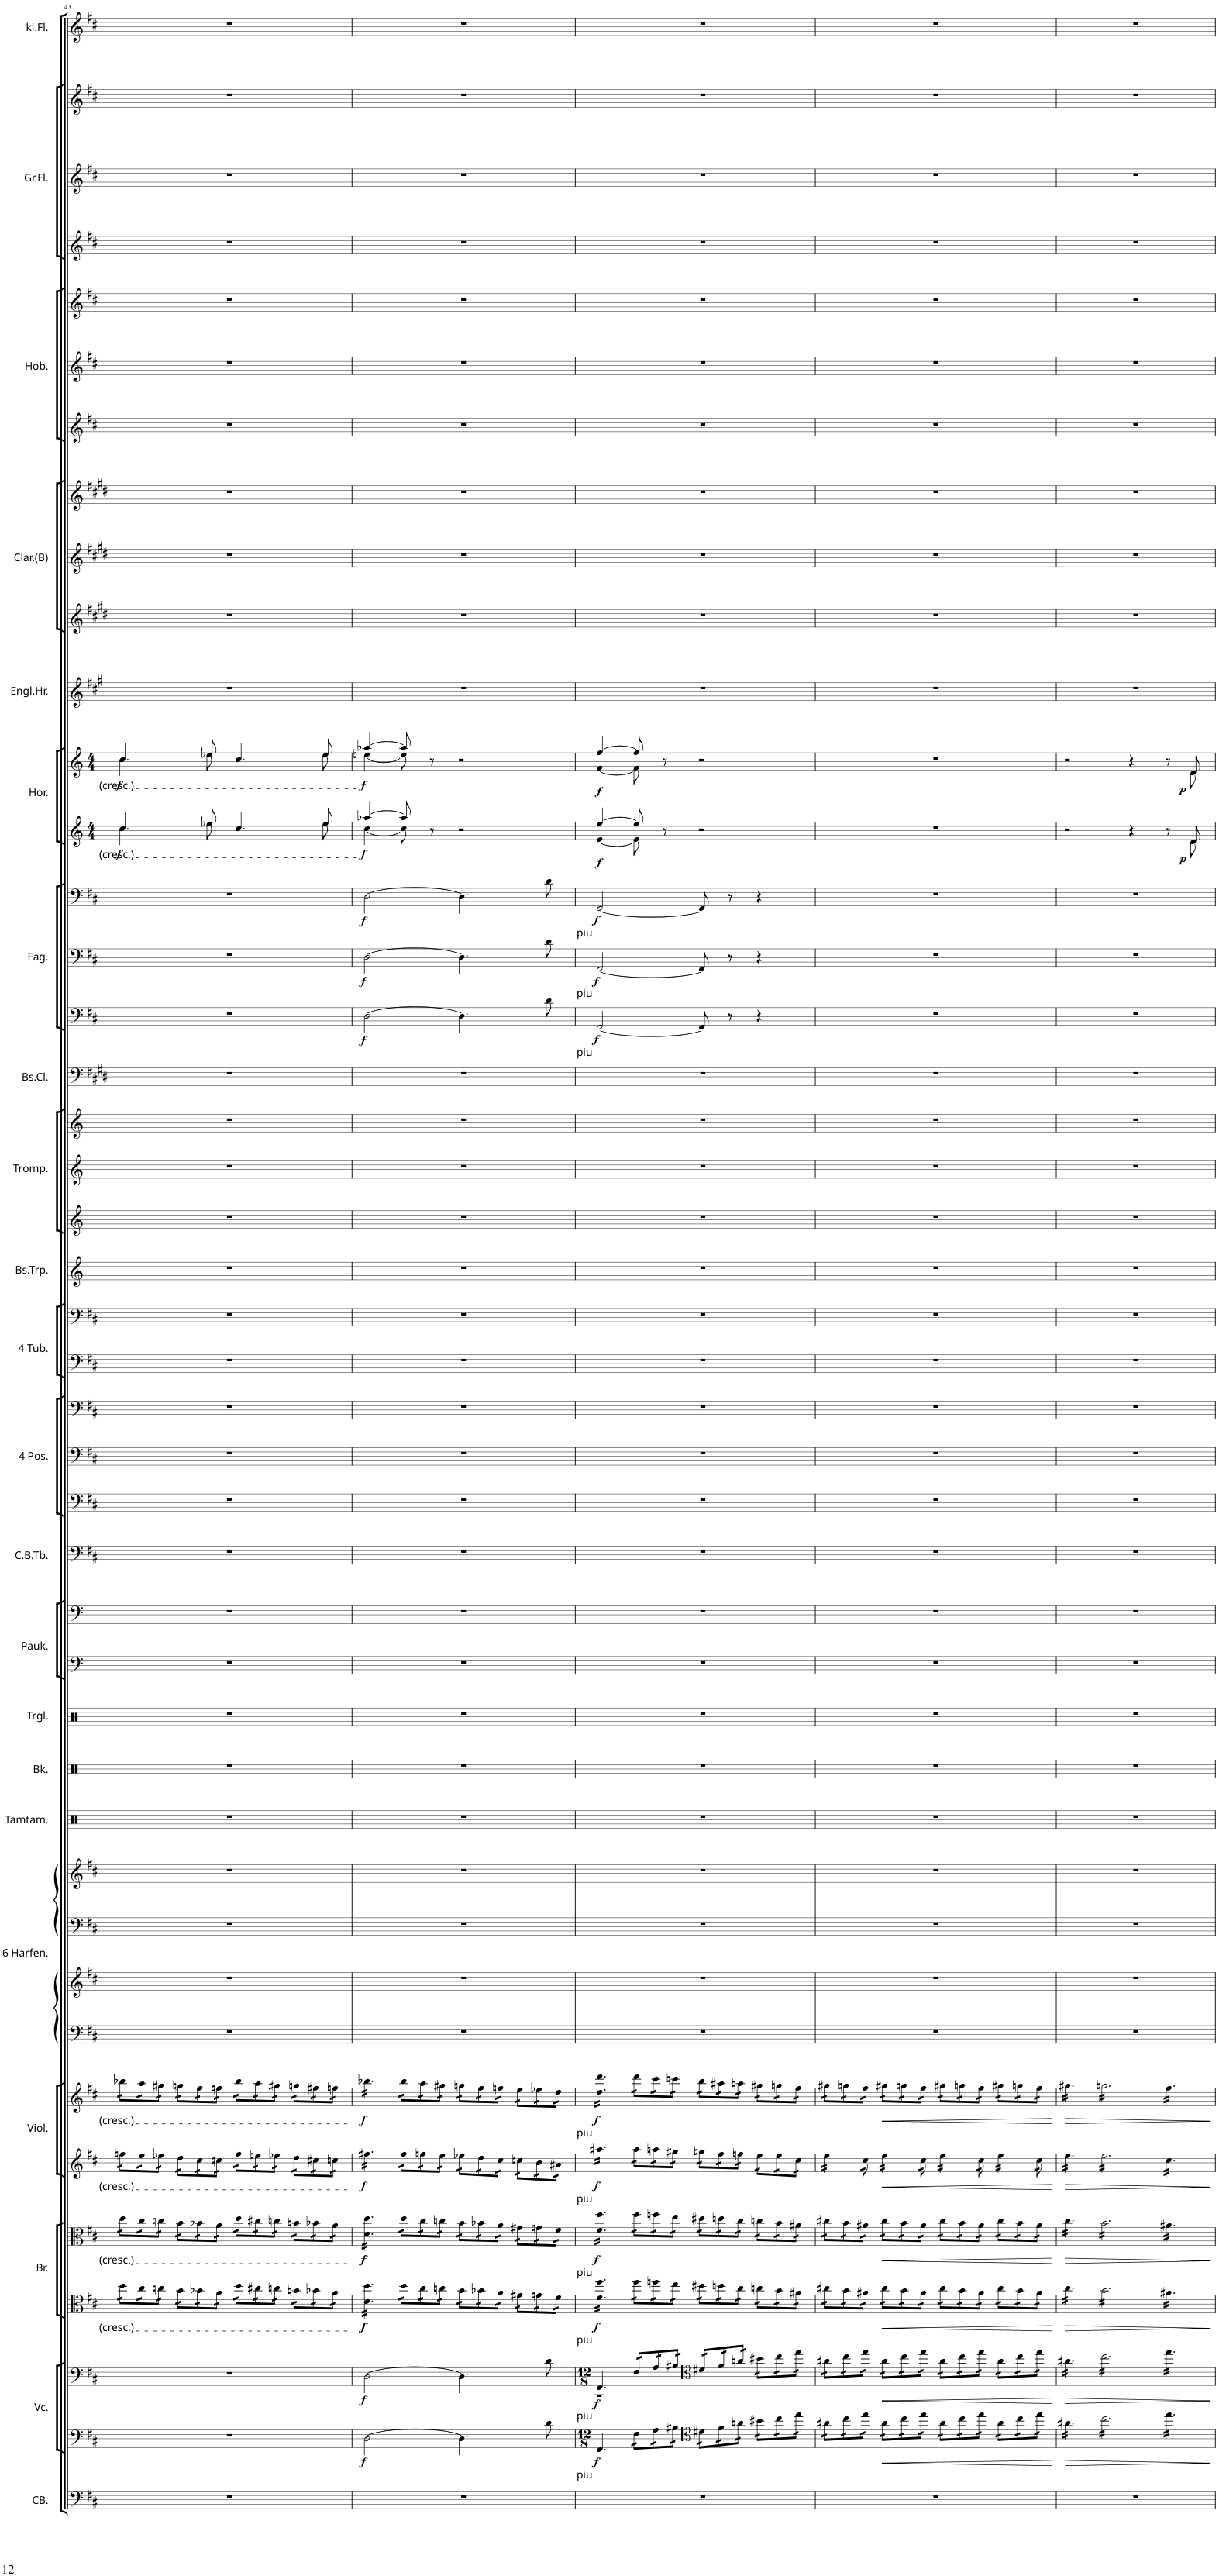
**kern	**kern	**dynam	**kern	**dynam	**kern	**dynam	**kern	**dynam	**kern	**dynam	**kern	**dynam	**kern	**kern	**kern	**kern	**kern	**kern	**kern	**kern	**kern	**kern	**kern	**kern	**kern	**kern	**kern	**kern	**kern	**kern	**kern	**kern	**kern	**dynam	**kern	**dynam	**kern	**dynam	**kern	**dynam	**kern	**dynam	**kern	**kern	**kern	**kern	**kern	**kern	**kern	**kern	**kern	**kern	**kern
*part41	*part40	*part40	*part39	*part39	*part38	*part38	*part37	*part37	*part36	*part36	*part35	*part35	*part34	*part34	*part33	*part33	*part32	*part31	*part30	*part29	*part28	*part27	*part26	*part25	*part24	*part23	*part22	*part21	*part20	*part19	*part18	*part17	*part16	*part16	*part15	*part15	*part14	*part14	*part13	*part13	*part12	*part12	*part11	*part10	*part9	*part8	*part7	*part6	*part5	*part4	*part3	*part2	*part1
*staff43	*staff42	*staff42	*staff41	*staff41	*staff40	*staff40	*staff39	*staff39	*staff38	*staff38	*staff37	*staff37	*staff36	*staff35	*staff34	*staff33	*staff32	*staff31	*staff30	*staff29	*staff28	*staff27	*staff26	*staff25	*staff24	*staff23	*staff22	*staff21	*staff20	*staff19	*staff18	*staff17	*staff16	*staff16	*staff15	*staff15	*staff14	*staff14	*staff13	*staff13	*staff12	*staff12	*staff11	*staff10	*staff9	*staff8	*staff7	*staff6	*staff5	*staff4	*staff3	*staff2	*staff1
*I"Contrabasse.	*I"Violoncellos	*	*I"Violoncelle.	*	*I"Violas	*	*I"Bratschen.	*	*I"Violins	*	*I"Violinen.	*	*I"Harp	*	*I"6 Harfen.	*	*I"Tamtam.	*I"Becken.	*I"Triangel.	*I"Timpani	*I"Pauken.	*I"Contrabass Tuben.	*I"Trombone	*I"4 Posaunen.	*I"Tenor Trombone	*I"Tuba	*I"4 Tuben.	*I"Bass Trompetten.	*I"C Trumpet	*I"Trompetten.	*I"C Trumpet	*I"Bass Clarinetten.	*I"Bassoon	*	*I"Fagotte.	*	*I"Bassoon	*	*I"Horn in F	*	*I"Horner.	*	*I"Englishes Horn.	*I"Bb Clarinet	*I"Clarinetten. (B)	*I"Bb Clarinet	*I"Oboe	*I"Hoboen.	*I"Oboe	*I"Flute	*I"Floten.	*I"Flute	*I"Kleinen Floten.
*I'CB.	*	*	*I'Vc.	*	*	*	*I'Br.	*	*	*	*I'Viol.	*	*I'Hp	*	*I'6 Harfen.	*	*I'Tamtam.	*I'Bk.	*I'Trgl.	*I'Timp	*I'Pauk.	*I'C.B.Tb.	*I'Trb	*I'4 Pos.	*I'Trb	*I'Tba	*I'4 Tub.	*I'Bs.Trp.	*I'Tpt	*I'Tromp.	*I'Tpt	*I'Bs.Cl.	*I'Bsn	*	*I'Fag.	*	*I'Bsn	*	*I'Hn	*	*I'Hor.	*	*I'Engl.Hr.	*I'Cl	*I'Clar.(B)	*I'Cl	*I'Ob	*I'Hob.	*I'Ob	*I'Fl	*	*I'Fl	*I'kl.Fl.
!!LO:PB:g=z
*clefF4	*clefF4	*	*clefF4	*	*clefC3	*	*clefC3	*	*clefG2	*	*clefG2	*	*clefF4	*clefG2	*clefF4	*clefG2	*clefX	*clefX	*clefX	*clefF4	*clefF4	*clefF4	*clefF4	*clefF4	*clefF4	*clefF4	*clefF4	*clefG2	*clefG2	*clefG2	*clefG2	*clefF4	*clefF4	*	*clefF4	*	*clefF4	*	*clefG2	*	*clefG2	*	*clefG2	*clefG2	*clefG2	*clefG2	*clefG2	*clefG2	*clefG2	*clefG2	*clefG2	*clefG2	*clefG2
*Trd7c12	*	*	*	*	*	*	*	*	*	*	*	*	*	*	*	*	*	*	*	*	*	*	*	*	*	*	*	*Trd8c14	*	*	*	*Trd8c14	*	*	*	*	*	*	*Trd4c7	*	*Trd4c7	*	*Trd4c7	*Trd1c2	*Trd1c2	*Trd1c2	*	*	*	*	*	*	*Trd-7c-12
*k[f#c#]	*k[f#c#]	*	*k[f#c#]	*	*k[f#c#]	*	*k[f#c#]	*	*k[f#c#]	*	*k[f#c#]	*	*k[f#c#]	*k[f#c#]	*k[f#c#]	*k[f#c#]	*k[]	*k[]	*k[]	*k[]	*k[]	*k[f#c#]	*k[f#c#]	*k[f#c#]	*k[f#c#]	*k[f#c#]	*k[f#c#]	*k[]	*k[]	*k[]	*k[]	*k[f#c#g#d#]	*k[f#c#]	*	*k[f#c#]	*	*k[f#c#]	*	*k[]	*	*k[]	*	*k[f#c#g#]	*k[f#c#g#d#]	*k[f#c#g#d#]	*k[f#c#g#d#]	*k[f#c#]	*k[f#c#]	*k[f#c#]	*k[f#c#]	*k[f#c#]	*k[f#c#]	*k[f#c#]
*M4/4	*M12/8	*	*M12/8	*	*M12/8	*	*M12/8	*	*M12/8	*	*M12/8	*	*M4/4	*M4/4	*M4/4	*M4/4	*M4/4	*M4/4	*M4/4	*M4/4	*M4/4	*M4/4	*M4/4	*M4/4	*M4/4	*M4/4	*M4/4	*M4/4	*M4/4	*M4/4	*M4/4	*M4/4	*M4/4	*	*M4/4	*	*M4/4	*	*M4/4	*	*M4/4	*	*M4/4	*M4/4	*M4/4	*M4/4	*M4/4	*M4/4	*M4/4	*M4/4	*M4/4	*M4/4	*M4/4
=43	=43	=43	=43	=43	=43	=43	=43	=43	=43	=43	=43	=43	=43	=43	=43	=43	=43	=43	=43	=43	=43	=43	=43	=43	=43	=43	=43	=43	=43	=43	=43	=43	=43	=43	=43	=43	=43	=43	=43	=43	=43	=43	=43	=43	=43	=43	=43	=43	=43	=43	=43	=43	=43
*	*	*	*	*	*	*	*	*	*	*	*	*	*	*	*	*	*	*	*	*	*	*	*	*	*	*	*	*	*	*	*	*	*	*	*	*	*	*	*^	*	*^	*	*	*	*	*	*	*	*	*	*	*	*
!	!	!	!	!	!	!	!	!	!	!	!	!	!	!	!	!	!	!	!	!	!	!	!	!	!	!	!	!	!	!	!	!	!	!	!	!	!	!	!	!	!LO:DY:b	!	!	!LO:DY:b	!	!	!	!	!	!	!	!	!	!	!
*	*	*	*	*	*tremolo	*	*	*	*	*	*	*	*	*	*	*	*	*	*	*	*	*	*	*	*	*	*	*	*	*	*	*	*	*	*	*	*	*	*	*	*	*	*	*	*	*	*	*	*	*	*	*	*	*	*
*	*	*	*	*	*	*	*tremolo	*	*	*	*	*	*	*	*	*	*	*	*	*	*	*	*	*	*	*	*	*	*	*	*	*	*	*	*	*	*	*	*	*	*	*	*	*	*	*	*	*	*	*	*	*	*	*	*
*	*	*	*	*	*	*	*	*	*tremolo	*	*	*	*	*	*	*	*	*	*	*	*	*	*	*	*	*	*	*	*	*	*	*	*	*	*	*	*	*	*	*	*	*	*	*	*	*	*	*	*	*	*	*	*	*	*
*	*	*	*	*	*	*	*	*	*	*	*tremolo	*	*	*	*	*	*	*	*	*	*	*	*	*	*	*	*	*	*	*	*	*	*	*	*	*	*	*	*	*	*	*	*	*	*	*	*	*	*	*	*	*	*	*	*
1r	1.r	.	1.r	.	16dd\LL	.	16dd\LL	.	16ffn\LL	.	16bb-X\LL	.	1r	1r	1r	1r	1r	1r	1r	1r	1r	1r	1r	1r	1r	1r	1r	1r	1r	1r	1r	1r	1r	.	1r	.	1r	.	4.cc/	4.cc\	f	4.cc/	4.cc\	f	1r	1r	1r	1r	1r	1r	1r	1r	1r	1r	1r
.	.	.	.	.	16dd\	.	16dd\	.	16ffn\	.	16bb-X\	.	.	.	.	.	.	.	.	.	.	.	.	.	.	.	.	.	.	.	.	.	.	.	.	.	.	.	.	.	.	.	.	.	.	.	.	.	.	.	.	.	.	.	.
.	.	.	.	.	16cc#\	.	16cc#\	.	16ee\	.	16aa\	.	.	.	.	.	.	.	.	.	.	.	.	.	.	.	.	.	.	.	.	.	.	.	.	.	.	.	.	.	.	.	.	.	.	.	.	.	.	.	.	.	.	.	.
.	.	.	.	.	16cc#\	.	16cc#\	.	16ee\	.	16aa\	.	.	.	.	.	.	.	.	.	.	.	.	.	.	.	.	.	.	.	.	.	.	.	.	.	.	.	.	.	.	.	.	.	.	.	.	.	.	.	.	.	.	.	.
.	.	.	.	.	16ccn\	.	16ccn\	.	16ee-X\	.	16gg#X\	.	.	.	.	.	.	.	.	.	.	.	.	.	.	.	.	.	.	.	.	.	.	.	.	.	.	.	.	.	.	.	.	.	.	.	.	.	.	.	.	.	.	.	.
.	.	.	.	.	16ccn\JJ	.	16ccn\JJ	.	16ee-X\JJ	.	16gg#X\JJ	.	.	.	.	.	.	.	.	.	.	.	.	.	.	.	.	.	.	.	.	.	.	.	.	.	.	.	.	.	.	.	.	.	.	.	.	.	.	.	.	.	.	.	.
.	.	.	.	.	16b\LL	.	16b\LL	.	16dd\LL	.	16ggn\LL	.	.	.	.	.	.	.	.	.	.	.	.	.	.	.	.	.	.	.	.	.	.	.	.	.	.	.	8ee-X/	8ee-\	.	8ee-X/	8ee-\	.	.	.	.	.	.	.	.	.	.	.	.
.	.	.	.	.	16b\	.	16b\	.	16dd\	.	16ggn\	.	.	.	.	.	.	.	.	.	.	.	.	.	.	.	.	.	.	.	.	.	.	.	.	.	.	.	.	.	.	.	.	.	.	.	.	.	.	.	.	.	.	.	.
.	.	.	.	.	16b-X\	.	16b-X\	.	16cc#\	.	16ff#\	.	.	.	.	.	.	.	.	.	.	.	.	.	.	.	.	.	.	.	.	.	.	.	.	.	.	.	4.cc/	4.cc\	.	4.cc/	4.cc\	.	.	.	.	.	.	.	.	.	.	.	.
.	.	.	.	.	16b-X\	.	16b-X\	.	16cc#\	.	16ff#\	.	.	.	.	.	.	.	.	.	.	.	.	.	.	.	.	.	.	.	.	.	.	.	.	.	.	.	.	.	.	.	.	.	.	.	.	.	.	.	.	.	.	.	.
.	.	.	.	.	16a\	.	16a\	.	16ccn\	.	16ffn\	.	.	.	.	.	.	.	.	.	.	.	.	.	.	.	.	.	.	.	.	.	.	.	.	.	.	.	.	.	.	.	.	.	.	.	.	.	.	.	.	.	.	.	.
.	.	.	.	.	16a\JJ	.	16a\JJ	.	16ccn\JJ	.	16ffn\JJ	.	.	.	.	.	.	.	.	.	.	.	.	.	.	.	.	.	.	.	.	.	.	.	.	.	.	.	.	.	.	.	.	.	.	.	.	.	.	.	.	.	.	.	.
.	.	.	.	.	16dd\LL	.	16dd\LL	.	16ff\LL	.	16bb-\LL	.	.	.	.	.	.	.	.	.	.	.	.	.	.	.	.	.	.	.	.	.	.	.	.	.	.	.	.	.	.	.	.	.	.	.	.	.	.	.	.	.	.	.	.
.	.	.	.	.	16dd\	.	16dd\	.	16ff\	.	16bb-\	.	.	.	.	.	.	.	.	.	.	.	.	.	.	.	.	.	.	.	.	.	.	.	.	.	.	.	.	.	.	.	.	.	.	.	.	.	.	.	.	.	.	.	.
.	.	.	.	.	16cc#X\	.	16cc#X\	.	16een\	.	16aa\	.	.	.	.	.	.	.	.	.	.	.	.	.	.	.	.	.	.	.	.	.	.	.	.	.	.	.	8ee-/	8ee-\	.	8ee-/	8ee-\	.	.	.	.	.	.	.	.	.	.	.	.
.	.	.	.	.	16cc#X\	.	16cc#X\	.	16een\	.	16aa\	.	.	.	.	.	.	.	.	.	.	.	.	.	.	.	.	.	.	.	.	.	.	.	.	.	.	.	.	.	.	.	.	.	.	.	.	.	.	.	.	.	.	.	.
2ryy	.	.	.	.	16ccn\	.	16ccn\	.	16ee-X\	.	16gg#X\	.	2ryy	2ryy	2ryy	2ryy	2ryy	2ryy	2ryy	2ryy	2ryy	2ryy	2ryy	2ryy	2ryy	2ryy	2ryy	2ryy	2ryy	2ryy	2ryy	2ryy	2ryy	.	2ryy	.	2ryy	.	2ryy	2ryy	.	2ryy	2ryy	.	2ryy	2ryy	2ryy	2ryy	2ryy	2ryy	2ryy	2ryy	2ryy	2ryy	2ryy
.	.	.	.	.	16ccn\JJ	.	16ccn\JJ	.	16ee-X\JJ	.	16gg#X\JJ	.	.	.	.	.	.	.	.	.	.	.	.	.	.	.	.	.	.	.	.	.	.	.	.	.	.	.	.	.	.	.	.	.	.	.	.	.	.	.	.	.	.	.	.
.	.	.	.	.	16bn\LL	.	16bn\LL	.	16dd\LL	.	16ggn\LL	.	.	.	.	.	.	.	.	.	.	.	.	.	.	.	.	.	.	.	.	.	.	.	.	.	.	.	.	.	.	.	.	.	.	.	.	.	.	.	.	.	.	.	.
.	.	.	.	.	16bn\	.	16bn\	.	16dd\	.	16ggn\	.	.	.	.	.	.	.	.	.	.	.	.	.	.	.	.	.	.	.	.	.	.	.	.	.	.	.	.	.	.	.	.	.	.	.	.	.	.	.	.	.	.	.	.
.	.	.	.	.	16b-X\	.	16b-X\	.	16cc#X\	.	16ff#X\	.	.	.	.	.	.	.	.	.	.	.	.	.	.	.	.	.	.	.	.	.	.	.	.	.	.	.	.	.	.	.	.	.	.	.	.	.	.	.	.	.	.	.	.
.	.	.	.	.	16b-X\	.	16b-X\	.	16cc#X\	.	16ff#X\	.	.	.	.	.	.	.	.	.	.	.	.	.	.	.	.	.	.	.	.	.	.	.	.	.	.	.	.	.	.	.	.	.	.	.	.	.	.	.	.	.	.	.	.
.	.	.	.	.	16a\	.	16a\	.	16ccn\	.	16ffn\	.	.	.	.	.	.	.	.	.	.	.	.	.	.	.	.	.	.	.	.	.	.	.	.	.	.	.	.	.	.	.	.	.	.	.	.	.	.	.	.	.	.	.	.
.	.	.	.	.	16a\JJ	.	16a\JJ	.	16ccn\JJ	.	16ffn\JJ	.	.	.	.	.	.	.	.	.	.	.	.	.	.	.	.	.	.	.	.	.	.	.	.	.	.	.	.	.	.	.	.	.	.	.	.	.	.	.	.	.	.	.	.
=44	=44	=44	=44	=44	=44	=44	=44	=44	=44	=44	=44	=44	=44	=44	=44	=44	=44	=44	=44	=44	=44	=44	=44	=44	=44	=44	=44	=44	=44	=44	=44	=44	=44	=44	=44	=44	=44	=44	=44	=44	=44	=44	=44	=44	=44	=44	=44	=44	=44	=44	=44	=44	=44	=44	=44
*	*M4/4	*	*M4/4	*	*	*	*	*	*	*	*	*	*	*	*	*	*	*	*	*	*	*	*	*	*	*	*	*	*	*	*	*	*	*	*	*	*	*	*	*	*	*	*	*	*	*	*	*	*	*	*	*	*	*	*
!	!	!LO:DY:b	!	!LO:DY:b	!	!LO:DY:b	!	!	!	!	!	!	!	!	!	!	!	!	!	!	!	!	!	!	!	!	!	!	!	!	!	!	!	!	!	!	!	!	!	!	!	!	!	!	!	!	!	!	!	!	!	!	!	!	!
!	!	!	!	!	!	!LO:DY:n=1:b	!	!LO:DY:b	!	!	!	!	!	!	!	!	!	!	!	!	!	!	!	!	!	!	!	!	!	!	!	!	!	!	!	!	!	!	!	!	!	!	!	!	!	!	!	!	!	!	!	!	!	!	!
!	!	!	!	!	!	!	!	!LO:DY:n=1:b	!	!LO:DY:b	!	!LO:DY:b	!	!	!	!	!	!	!	!	!	!	!	!	!	!	!	!	!	!	!	!	!	!LO:DY:b	!	!LO:DY:b	!	!LO:DY:b	!	!	!LO:DY:b	!	!	!LO:DY:b	!	!	!	!	!	!	!	!	!	!	!
1r	[2D\	f	[2D\	f	16d\ 16dd\LL	f f	16d\ 16dd\LL	f f	16ff#X\LL	f	16bb-X\LL	f	1r	1r	1r	1r	1r	1r	1r	1r	1r	1r	1r	1r	1r	1r	1r	1r	1r	1r	1r	1r	[2D\	f	[2D\	f	[2D\	f	[4aa-X/	[4cc\	f	[4aa-X/	[4een\	f	1r	1r	1r	1r	1r	1r	1r	1r	1r	1r	1r
.	.	.	.	.	16d\ 16dd\	.	16d\ 16dd\	.	16ff#X\	.	16bb-X\	.	.	.	.	.	.	.	.	.	.	.	.	.	.	.	.	.	.	.	.	.	.	.	.	.	.	.	.	.	.	.	.	.	.	.	.	.	.	.	.	.	.	.	.
.	.	.	.	.	16d\ 16dd\	.	16d\ 16dd\	.	16ff#X\	.	16bb-X\	.	.	.	.	.	.	.	.	.	.	.	.	.	.	.	.	.	.	.	.	.	.	.	.	.	.	.	.	.	.	.	.	.	.	.	.	.	.	.	.	.	.	.	.
.	.	.	.	.	16d\ 16dd\	.	16d\ 16dd\	.	16ff#X\	.	16bb-X\	.	.	.	.	.	.	.	.	.	.	.	.	.	.	.	.	.	.	.	.	.	.	.	.	.	.	.	.	.	.	.	.	.	.	.	.	.	.	.	.	.	.	.	.
.	.	.	.	.	16d\ 16dd\	.	16d\ 16dd\	.	16ff#X\	.	16bb-X\	.	.	.	.	.	.	.	.	.	.	.	.	.	.	.	.	.	.	.	.	.	.	.	.	.	.	.	8aa-/]	8cc\]	.	8aa-/]	8ee\]	.	.	.	.	.	.	.	.	.	.	.	.
.	.	.	.	.	16d\ 16dd\JJ	.	16d\ 16dd\JJ	.	16ff#X\JJ	.	16bb-X\JJ	.	.	.	.	.	.	.	.	.	.	.	.	.	.	.	.	.	.	.	.	.	.	.	.	.	.	.	.	.	.	.	.	.	.	.	.	.	.	.	.	.	.	.	.
.	.	.	.	.	16dd\LL	.	16dd\LL	.	16ff#\LL	.	16bb-\LL	.	.	.	.	.	.	.	.	.	.	.	.	.	.	.	.	.	.	.	.	.	.	.	.	.	.	.	8r	2ryy	.	8r	2ryy	.	.	.	.	.	.	.	.	.	.	.	.
.	.	.	.	.	16dd\	.	16dd\	.	16ff#\	.	16bb-\	.	.	.	.	.	.	.	.	.	.	.	.	.	.	.	.	.	.	.	.	.	.	.	.	.	.	.	.	.	.	.	.	.	.	.	.	.	.	.	.	.	.	.	.
.	4.D\]	.	4.D\]	.	16cc#\	.	16cc#\	.	16ffn\	.	16aa\	.	.	.	.	.	.	.	.	.	.	.	.	.	.	.	.	.	.	.	.	.	4.D\]	.	4.D\]	.	4.D\]	.	2r	.	.	2r	.	.	.	.	.	.	.	.	.	.	.	.	.
.	.	.	.	.	16cc#\	.	16cc#\	.	16ffn\	.	16aa\	.	.	.	.	.	.	.	.	.	.	.	.	.	.	.	.	.	.	.	.	.	.	.	.	.	.	.	.	.	.	.	.	.	.	.	.	.	.	.	.	.	.	.	.
.	.	.	.	.	16ccn\	.	16ccn\	.	16ee\	.	16gg#X\	.	.	.	.	.	.	.	.	.	.	.	.	.	.	.	.	.	.	.	.	.	.	.	.	.	.	.	.	.	.	.	.	.	.	.	.	.	.	.	.	.	.	.	.
.	.	.	.	.	16ccn\JJ	.	16ccn\JJ	.	16ee\JJ	.	16gg#X\JJ	.	.	.	.	.	.	.	.	.	.	.	.	.	.	.	.	.	.	.	.	.	.	.	.	.	.	.	.	.	.	.	.	.	.	.	.	.	.	.	.	.	.	.	.
.	.	.	.	.	16b\LL	.	16b\LL	.	16ee-X\LL	.	16ggn\LL	.	.	.	.	.	.	.	.	.	.	.	.	.	.	.	.	.	.	.	.	.	.	.	.	.	.	.	.	.	.	.	.	.	.	.	.	.	.	.	.	.	.	.	.
.	.	.	.	.	16b\	.	16b\	.	16ee-X\	.	16ggn\	.	.	.	.	.	.	.	.	.	.	.	.	.	.	.	.	.	.	.	.	.	.	.	.	.	.	.	.	.	.	.	.	.	.	.	.	.	.	.	.	.	.	.	.
.	8d\	.	8d\	.	16b-X\	.	16b-X\	.	16dd\	.	16ff#\	.	.	.	.	.	.	.	.	.	.	.	.	.	.	.	.	.	.	.	.	.	8d\	.	8d\	.	8d\	.	.	2ryy	.	.	2ryy	.	.	.	.	.	.	.	.	.	.	.	.
.	.	.	.	.	16b-X\	.	16b-X\	.	16dd\	.	16ff#\	.	.	.	.	.	.	.	.	.	.	.	.	.	.	.	.	.	.	.	.	.	.	.	.	.	.	.	.	.	.	.	.	.	.	.	.	.	.	.	.	.	.	.	.
2ryy	2ryy	.	2ryy	.	16a\	.	16a\	.	16cc#\	.	16ffn\	.	2ryy	2ryy	2ryy	2ryy	2ryy	2ryy	2ryy	2ryy	2ryy	2ryy	2ryy	2ryy	2ryy	2ryy	2ryy	2ryy	2ryy	2ryy	2ryy	2ryy	2ryy	.	2ryy	.	2ryy	.	2ryy	.	.	2ryy	.	.	2ryy	2ryy	2ryy	2ryy	2ryy	2ryy	2ryy	2ryy	2ryy	2ryy	2ryy
.	.	.	.	.	16a\JJ	.	16a\JJ	.	16cc#\JJ	.	16ffn\JJ	.	.	.	.	.	.	.	.	.	.	.	.	.	.	.	.	.	.	.	.	.	.	.	.	.	.	.	.	.	.	.	.	.	.	.	.	.	.	.	.	.	.	.	.
.	.	.	.	.	16g#X\LL	.	16g#X\LL	.	16ccn\LL	.	16ee\LL	.	.	.	.	.	.	.	.	.	.	.	.	.	.	.	.	.	.	.	.	.	.	.	.	.	.	.	.	.	.	.	.	.	.	.	.	.	.	.	.	.	.	.	.
.	.	.	.	.	16g#X\	.	16g#X\	.	16ccn\	.	16ee\	.	.	.	.	.	.	.	.	.	.	.	.	.	.	.	.	.	.	.	.	.	.	.	.	.	.	.	.	.	.	.	.	.	.	.	.	.	.	.	.	.	.	.	.
.	.	.	.	.	16gn\	.	16gn\	.	16b\	.	16ee-X\	.	.	.	.	.	.	.	.	.	.	.	.	.	.	.	.	.	.	.	.	.	.	.	.	.	.	.	.	.	.	.	.	.	.	.	.	.	.	.	.	.	.	.	.
.	.	.	.	.	16gn\	.	16gn\	.	16b\	.	16ee-X\	.	.	.	.	.	.	.	.	.	.	.	.	.	.	.	.	.	.	.	.	.	.	.	.	.	.	.	.	.	.	.	.	.	.	.	.	.	.	.	.	.	.	.	.
.	.	.	.	.	16f#\	.	16f#\	.	16a#X\	.	16dd\	.	.	.	.	.	.	.	.	.	.	.	.	.	.	.	.	.	.	.	.	.	.	.	.	.	.	.	.	8ryy	.	.	8ryy	.	.	.	.	.	.	.	.	.	.	.	.
.	.	.	.	.	16f#\JJ	.	16f#\JJ	.	16a#X\JJ	.	16dd\JJ	.	.	.	.	.	.	.	.	.	.	.	.	.	.	.	.	.	.	.	.	.	.	.	.	.	.	.	.	.	.	.	.	.	.	.	.	.	.	.	.	.	.	.	.
=45	=45	=45	=45	=45	=45	=45	=45	=45	=45	=45	=45	=45	=45	=45	=45	=45	=45	=45	=45	=45	=45	=45	=45	=45	=45	=45	=45	=45	=45	=45	=45	=45	=45	=45	=45	=45	=45	=45	=45	=45	=45	=45	=45	=45	=45	=45	=45	=45	=45	=45	=45	=45	=45	=45	=45
*	*M12/8	*	*M12/8	*	*	*	*	*	*	*	*	*	*	*	*	*	*	*	*	*	*	*	*	*	*	*	*	*	*	*	*	*	*	*	*	*	*	*	*	*	*	*	*	*	*	*	*	*	*	*	*	*	*	*	*
*	*	*	*^	*	*	*	*	*	*	*	*	*	*	*	*	*	*	*	*	*	*	*	*	*	*	*	*	*	*	*	*	*	*	*	*	*	*	*	*	*	*	*	*	*	*	*	*	*	*	*	*	*	*	*	*
!	!	!	!	!	!	!	!	!	!	!	!	!	!	!	!	!	!	!	!	!	!	!	!	!	!	!	!	!	!	!	!	!	!	!	!	!	!	!LO:TX:b:t=piu	!	!	!	!	!	!	!	!	!	!	!	!	!	!	!	!	!	!
!	!	!	!	!	!	!	!	!	!	!	!	!	!	!	!	!	!	!	!	!	!	!	!	!	!	!	!	!	!	!	!	!	!	!	!	!LO:TX:b:t=piu	!	!	!	!	!	!	!	!	!	!	!	!	!	!	!	!	!	!	!	!
!	!	!	!	!	!	!	!	!	!	!	!	!	!	!	!	!	!	!	!	!	!	!	!	!	!	!	!	!	!	!	!	!	!	!LO:TX:b:t=piu	!	!	!	!	!	!	!	!	!	!	!	!	!	!	!	!	!	!	!	!	!	!
!	!	!	!	!	!	!	!	!	!	!	!	!LO:TX:b:t=piu	!	!	!	!	!	!	!	!	!	!	!	!	!	!	!	!	!	!	!	!	!	!	!	!	!	!	!	!	!	!	!	!	!	!	!	!	!	!	!	!	!	!	!	!
!	!	!	!	!	!	!	!	!	!	!LO:TX:b:t=piu	!	!	!	!	!	!	!	!	!	!	!	!	!	!	!	!	!	!	!	!	!	!	!	!	!	!	!	!	!	!	!	!	!	!	!	!	!	!	!	!	!	!	!	!	!	!
!	!	!	!	!	!	!	!	!LO:TX:b:t=piu	!	!	!	!	!	!	!	!	!	!	!	!	!	!	!	!	!	!	!	!	!	!	!	!	!	!	!	!	!	!	!	!	!	!	!	!	!	!	!	!	!	!	!	!	!	!	!	!
!	!	!	!	!	!	!LO:TX:b:t=piu	!	!	!	!	!	!	!	!	!	!	!	!	!	!	!	!	!	!	!	!	!	!	!	!	!	!	!	!	!	!	!	!	!	!	!	!	!	!	!	!	!	!	!	!	!	!	!	!	!	!
!	!	!	!LO:TX:b:t=piu	!	!	!	!	!	!	!	!	!	!	!	!	!	!	!	!	!	!	!	!	!	!	!	!	!	!	!	!	!	!	!	!	!	!	!	!	!	!	!	!	!	!	!	!	!	!	!	!	!	!	!	!	!
!	!LO:TX:b:t=piu	!	!	!	!	!	!	!	!	!	!	!	!	!	!	!	!	!	!	!	!	!	!	!	!	!	!	!	!	!	!	!	!	!	!	!	!	!	!	!	!	!	!	!	!	!	!	!	!	!	!	!	!	!	!	!
!	!	!LO:DY:b	!	!	!LO:DY:b	!	!LO:DY:b	!	!LO:DY:b	!	!LO:DY:b	!	!LO:DY:b	!	!	!	!	!	!	!	!	!	!	!	!	!	!	!	!	!	!	!	!	!	!LO:DY:b	!	!LO:DY:b	!	!LO:DY:b	!	!	!LO:DY:b	!	!	!LO:DY:b	!	!	!	!	!	!	!	!	!	!	!
1r	4.FF#/	f	4.FF#/	1r	f	16f#\ 16ff#\LL	f	16f#\ 16ff#\LL	f	16aa#X\LL	f	16dd\ 16ddd\LL	f	1r	1r	1r	1r	1r	1r	1r	1r	1r	1r	1r	1r	1r	1r	1r	1r	1r	1r	1r	1r	[2FF#/	f	[2FF#/	f	[2FF#/	f	[4ee/	[4e\	f	[4ff/	[4f\	f	1r	1r	1r	1r	1r	1r	1r	1r	1r	1r	1r
.	.	.	.	.	.	16f#\ 16ff#\	.	16f#\ 16ff#\	.	16aa#X\	.	16dd\ 16ddd\	.	.	.	.	.	.	.	.	.	.	.	.	.	.	.	.	.	.	.	.	.	.	.	.	.	.	.	.	.	.	.	.	.	.	.	.	.	.	.	.	.	.	.	.
.	.	.	.	.	.	16f#\ 16ff#\	.	16f#\ 16ff#\	.	16aa#X\	.	16dd\ 16ddd\	.	.	.	.	.	.	.	.	.	.	.	.	.	.	.	.	.	.	.	.	.	.	.	.	.	.	.	.	.	.	.	.	.	.	.	.	.	.	.	.	.	.	.	.
.	.	.	.	.	.	16f#\ 16ff#\	.	16f#\ 16ff#\	.	16aa#X\	.	16dd\ 16ddd\	.	.	.	.	.	.	.	.	.	.	.	.	.	.	.	.	.	.	.	.	.	.	.	.	.	.	.	.	.	.	.	.	.	.	.	.	.	.	.	.	.	.	.	.
.	.	.	.	.	.	16f#\ 16ff#\	.	16f#\ 16ff#\	.	16aa#X\	.	16dd\ 16ddd\	.	.	.	.	.	.	.	.	.	.	.	.	.	.	.	.	.	.	.	.	.	.	.	.	.	.	.	8ee/]	8e\]	.	8ff/]	8f\]	.	.	.	.	.	.	.	.	.	.	.	.
.	.	.	.	.	.	16f#\ 16ff#\JJ	.	16f#\ 16ff#\JJ	.	16aa#X\JJ	.	16dd\ 16ddd\JJ	.	.	.	.	.	.	.	.	.	.	.	.	.	.	.	.	.	.	.	.	.	.	.	.	.	.	.	.	.	.	.	.	.	.	.	.	.	.	.	.	.	.	.	.
*	*tremolo	*	*	*	*	*	*	*	*	*	*	*	*	*	*	*	*	*	*	*	*	*	*	*	*	*	*	*	*	*	*	*	*	*	*	*	*	*	*	*	*	*	*	*	*	*	*	*	*	*	*	*	*	*	*	*
*	*	*	*tremolo	*	*	*	*	*	*	*	*	*	*	*	*	*	*	*	*	*	*	*	*	*	*	*	*	*	*	*	*	*	*	*	*	*	*	*	*	*	*	*	*	*	*	*	*	*	*	*	*	*	*	*	*	*
.	16F#\LL	.	16F#/LL	.	.	16ff#\LL	.	16ff#\LL	.	16aa#\LL	.	16ddd\LL	.	.	.	.	.	.	.	.	.	.	.	.	.	.	.	.	.	.	.	.	.	.	.	.	.	.	.	8r	2ryy	.	8r	2ryy	.	.	.	.	.	.	.	.	.	.	.	.
.	16F#\	.	16F#/	.	.	16ff#\	.	16ff#\	.	16aa#\	.	16ddd\	.	.	.	.	.	.	.	.	.	.	.	.	.	.	.	.	.	.	.	.	.	.	.	.	.	.	.	.	.	.	.	.	.	.	.	.	.	.	.	.	.	.	.	.
.	16A\	.	16A/	.	.	16ffn\	.	16ffn\	.	16aan\	.	16ccc#\	.	.	.	.	.	.	.	.	.	.	.	.	.	.	.	.	.	.	.	.	.	8FF#/]	.	8FF#/]	.	8FF#/]	.	2r	.	.	2r	.	.	.	.	.	.	.	.	.	.	.	.	.
.	16A\	.	16A/	.	.	16ffn\	.	16ffn\	.	16aan\	.	16ccc#\	.	.	.	.	.	.	.	.	.	.	.	.	.	.	.	.	.	.	.	.	.	.	.	.	.	.	.	.	.	.	.	.	.	.	.	.	.	.	.	.	.	.	.	.
.	16B#X\	.	16B#X/	.	.	16ee\	.	16ee\	.	16gg#X\	.	16cccn\	.	.	.	.	.	.	.	.	.	.	.	.	.	.	.	.	.	.	.	.	.	8r	.	8r	.	8r	.	.	.	.	.	.	.	.	.	.	.	.	.	.	.	.	.	.
.	16B#X\JJ	.	16B#X/JJ	.	.	16ee\JJ	.	16ee\JJ	.	16gg#X\JJ	.	16cccn\JJ	.	.	.	.	.	.	.	.	.	.	.	.	.	.	.	.	.	.	.	.	.	.	.	.	.	.	.	.	.	.	.	.	.	.	.	.	.	.	.	.	.	.	.	.
*	*clefC4	*	*clefC4	*	*	*	*	*	*	*	*	*	*	*	*	*	*	*	*	*	*	*	*	*	*	*	*	*	*	*	*	*	*	*	*	*	*	*	*	*	*	*	*	*	*	*	*	*	*	*	*	*	*	*	*	*
.	16d#X\LL	.	16d#X/LL	.	.	16dd#X\LL	.	16dd#X\LL	.	16ggn\LL	.	16bb\LL	.	.	.	.	.	.	.	.	.	.	.	.	.	.	.	.	.	.	.	.	.	4r	.	4r	.	4r	.	.	.	.	.	.	.	.	.	.	.	.	.	.	.	.	.	.
.	16d#X\	.	16d#X/	.	.	16dd#X\	.	16dd#X\	.	16ggn\	.	16bb\	.	.	.	.	.	.	.	.	.	.	.	.	.	.	.	.	.	.	.	.	.	.	.	.	.	.	.	.	.	.	.	.	.	.	.	.	.	.	.	.	.	.	.	.
.	16f#\	.	16f#/	.	.	16ddn\	.	16ddn\	.	16ff#\	.	16aa#X\	.	.	.	.	.	.	.	.	.	.	.	.	.	.	.	.	.	.	.	.	.	.	.	.	.	.	.	.	2ryy	.	.	2ryy	.	.	.	.	.	.	.	.	.	.	.	.
.	16f#\	.	16f#/	.	.	16ddn\	.	16ddn\	.	16ff#\	.	16aa#X\	.	.	.	.	.	.	.	.	.	.	.	.	.	.	.	.	.	.	.	.	.	.	.	.	.	.	.	.	.	.	.	.	.	.	.	.	.	.	.	.	.	.	.	.
2ryy	16an\	.	16an/	2ryy	.	16cc#\	.	16cc#\	.	16ffn\	.	16aan\	.	2ryy	2ryy	2ryy	2ryy	2ryy	2ryy	2ryy	2ryy	2ryy	2ryy	2ryy	2ryy	2ryy	2ryy	2ryy	2ryy	2ryy	2ryy	2ryy	2ryy	2ryy	.	2ryy	.	2ryy	.	2ryy	.	.	2ryy	.	.	2ryy	2ryy	2ryy	2ryy	2ryy	2ryy	2ryy	2ryy	2ryy	2ryy	2ryy
.	16an\JJ	.	16an/JJ	.	.	16cc#\JJ	.	16cc#\JJ	.	16ffn\JJ	.	16aan\JJ	.	.	.	.	.	.	.	.	.	.	.	.	.	.	.	.	.	.	.	.	.	.	.	.	.	.	.	.	.	.	.	.	.	.	.	.	.	.	.	.	.	.	.	.
.	16b#X\LL	.	16b#X\LL	.	.	16ccn\LL	.	16ccn\LL	.	16ee\LL	.	16gg#X\LL	.	.	.	.	.	.	.	.	.	.	.	.	.	.	.	.	.	.	.	.	.	.	.	.	.	.	.	.	.	.	.	.	.	.	.	.	.	.	.	.	.	.	.	.
.	16b#X\	.	16b#X\	.	.	16ccn\	.	16ccn\	.	16ee\	.	16gg#X\	.	.	.	.	.	.	.	.	.	.	.	.	.	.	.	.	.	.	.	.	.	.	.	.	.	.	.	.	.	.	.	.	.	.	.	.	.	.	.	.	.	.	.	.
.	16cc#\	.	16cc#\	.	.	16b\	.	16b\	.	16ee\	.	16ggn\	.	.	.	.	.	.	.	.	.	.	.	.	.	.	.	.	.	.	.	.	.	.	.	.	.	.	.	.	.	.	.	.	.	.	.	.	.	.	.	.	.	.	.	.
.	16cc#\	.	16cc#\	.	.	16b\	.	16b\	.	16ee\	.	16ggn\	.	.	.	.	.	.	.	.	.	.	.	.	.	.	.	.	.	.	.	.	.	.	.	.	.	.	.	.	.	.	.	.	.	.	.	.	.	.	.	.	.	.	.	.
.	16ee\	.	16ee\	.	.	16a#X\	.	16a#X\	.	16cc#\	.	16ff#\	.	.	.	.	.	.	.	.	.	.	.	.	.	.	.	.	.	.	.	.	.	.	.	.	.	.	.	.	8ryy	.	.	8ryy	.	.	.	.	.	.	.	.	.	.	.	.
.	16ee\JJ	.	16ee\JJ	.	.	16a#X\JJ	.	16a#X\JJ	.	16cc#\JJ	.	16ff#\JJ	.	.	.	.	.	.	.	.	.	.	.	.	.	.	.	.	.	.	.	.	.	.	.	.	.	.	.	.	.	.	.	.	.	.	.	.	.	.	.	.	.	.	.	.
*	*	*	*	*	*	*	*	*	*	*	*	*	*	*	*	*	*	*	*	*	*	*	*	*	*	*	*	*	*	*	*	*	*	*	*	*	*	*	*	*v	*v	*	*	*	*	*	*	*	*	*	*	*	*	*	*	*
*	*	*	*v	*v	*	*	*	*	*	*	*	*	*	*	*	*	*	*	*	*	*	*	*	*	*	*	*	*	*	*	*	*	*	*	*	*	*	*	*	*	*	*v	*v	*	*	*	*	*	*	*	*	*	*	*	*
=46	=46	=46	=46	=46	=46	=46	=46	=46	=46	=46	=46	=46	=46	=46	=46	=46	=46	=46	=46	=46	=46	=46	=46	=46	=46	=46	=46	=46	=46	=46	=46	=46	=46	=46	=46	=46	=46	=46	=46	=46	=46	=46	=46	=46	=46	=46	=46	=46	=46	=46	=46	=46	=46
1r	16a#X\LL	.	16a#X\LL	.	16cc#X\LL	.	16cc#X\LL	.	16ee\LL	.	16gg#X\LL	.	1r	1r	1r	1r	1r	1r	1r	1r	1r	1r	1r	1r	1r	1r	1r	1r	1r	1r	1r	1r	1r	.	1r	.	1r	.	1r	.	1r	.	1r	1r	1r	1r	1r	1r	1r	1r	1r	1r	1r
.	16a#X\	.	16a#X\	.	16cc#X\	.	16cc#X\	.	16ee\	.	16gg#X\	.	.	.	.	.	.	.	.	.	.	.	.	.	.	.	.	.	.	.	.	.	.	.	.	.	.	.	.	.	.	.	.	.	.	.	.	.	.	.	.	.	.
.	16cc#\	.	16cc#\	.	16b\	.	16b\	.	16ee\	.	16ggn\	.	.	.	.	.	.	.	.	.	.	.	.	.	.	.	.	.	.	.	.	.	.	.	.	.	.	.	.	.	.	.	.	.	.	.	.	.	.	.	.	.	.
.	16cc#\	.	16cc#\	.	16b\	.	16b\	.	16ee\JJ	.	16ggn\	.	.	.	.	.	.	.	.	.	.	.	.	.	.	.	.	.	.	.	.	.	.	.	.	.	.	.	.	.	.	.	.	.	.	.	.	.	.	.	.	.	.
.	16ee\	.	16ee\	.	16a#X\	.	16a#X\	.	16cc#\	.	16ff#\	.	.	.	.	.	.	.	.	.	.	.	.	.	.	.	.	.	.	.	.	.	.	.	.	.	.	.	.	.	.	.	.	.	.	.	.	.	.	.	.	.	.
.	16ee\JJ	.	16ee\JJ	.	16a#X\JJ	.	16a#X\JJ	.	16cc#\	.	16ff#\JJ	.	.	.	.	.	.	.	.	.	.	.	.	.	.	.	.	.	.	.	.	.	.	.	.	.	.	.	.	.	.	.	.	.	.	.	.	.	.	.	.	.	.
!	!	!LO:HP:b	!	!LO:HP:b	!	!LO:HP:b	!	!LO:HP:b	!	!LO:HP:b	!	!LO:HP:b	!	!	!	!	!	!	!	!	!	!	!	!	!	!	!	!	!	!	!	!	!	!	!	!	!	!	!	!	!	!	!	!	!	!	!	!	!	!	!	!	!
.	16a#\LL	<	16a#\LL	<	16cc#\LL	<	16cc#\LL	<	16ee\LL	<	16gg#X\LL	<	.	.	.	.	.	.	.	.	.	.	.	.	.	.	.	.	.	.	.	.	.	.	.	.	.	.	.	.	.	.	.	.	.	.	.	.	.	.	.	.	.
.	16a#\	.	16a#\	.	16cc#\	.	16cc#\	.	16ee\	.	16gg#X\	.	.	.	.	.	.	.	.	.	.	.	.	.	.	.	.	.	.	.	.	.	.	.	.	.	.	.	.	.	.	.	.	.	.	.	.	.	.	.	.	.	.
.	16cc#\	.	16cc#\	.	16b\	.	16b\	.	16ee\	.	16ggn\	.	.	.	.	.	.	.	.	.	.	.	.	.	.	.	.	.	.	.	.	.	.	.	.	.	.	.	.	.	.	.	.	.	.	.	.	.	.	.	.	.	.
.	16cc#\	.	16cc#\	.	16b\	.	16b\	.	16ee\JJ	.	16ggn\	.	.	.	.	.	.	.	.	.	.	.	.	.	.	.	.	.	.	.	.	.	.	.	.	.	.	.	.	.	.	.	.	.	.	.	.	.	.	.	.	.	.
.	16ee\	.	16ee\	.	16a#\	.	16a#\	.	16cc#\	.	16ff#\	.	.	.	.	.	.	.	.	.	.	.	.	.	.	.	.	.	.	.	.	.	.	.	.	.	.	.	.	.	.	.	.	.	.	.	.	.	.	.	.	.	.
.	16ee\JJ	.	16ee\JJ	.	16a#\JJ	.	16a#\JJ	.	16cc#\	.	16ff#\JJ	.	.	.	.	.	.	.	.	.	.	.	.	.	.	.	.	.	.	.	.	.	.	.	.	.	.	.	.	.	.	.	.	.	.	.	.	.	.	.	.	.	.
.	16a#\LL	.	16a#\LL	.	16cc#\LL	.	16cc#\LL	.	16ee\LL	.	16gg#X\LL	.	.	.	.	.	.	.	.	.	.	.	.	.	.	.	.	.	.	.	.	.	.	.	.	.	.	.	.	.	.	.	.	.	.	.	.	.	.	.	.	.	.
.	16a#\	.	16a#\	.	16cc#\	.	16cc#\	.	16ee\	.	16gg#X\	.	.	.	.	.	.	.	.	.	.	.	.	.	.	.	.	.	.	.	.	.	.	.	.	.	.	.	.	.	.	.	.	.	.	.	.	.	.	.	.	.	.
.	16cc#\	.	16cc#\	.	16b\	.	16b\	.	16ee\	.	16ggn\	.	.	.	.	.	.	.	.	.	.	.	.	.	.	.	.	.	.	.	.	.	.	.	.	.	.	.	.	.	.	.	.	.	.	.	.	.	.	.	.	.	.
.	16cc#\	.	16cc#\	.	16b\	.	16b\	.	16ee\JJ	.	16ggn\	.	.	.	.	.	.	.	.	.	.	.	.	.	.	.	.	.	.	.	.	.	.	.	.	.	.	.	.	.	.	.	.	.	.	.	.	.	.	.	.	.	.
2ryy	16ee\	.	16ee\	.	16a#\	.	16a#\	.	16cc#\	.	16ff#\	.	2ryy	2ryy	2ryy	2ryy	2ryy	2ryy	2ryy	2ryy	2ryy	2ryy	2ryy	2ryy	2ryy	2ryy	2ryy	2ryy	2ryy	2ryy	2ryy	2ryy	2ryy	.	2ryy	.	2ryy	.	2ryy	.	2ryy	.	2ryy	2ryy	2ryy	2ryy	2ryy	2ryy	2ryy	2ryy	2ryy	2ryy	2ryy
.	16ee\JJ	.	16ee\JJ	.	16a#\JJ	.	16a#\JJ	.	16cc#\	.	16ff#\JJ	.	.	.	.	.	.	.	.	.	.	.	.	.	.	.	.	.	.	.	.	.	.	.	.	.	.	.	.	.	.	.	.	.	.	.	.	.	.	.	.	.	.
.	16a#\LL	.	16a#\LL	.	16cc#\LL	.	16cc#\LL	.	16ee\LL	.	16gg#X\LL	.	.	.	.	.	.	.	.	.	.	.	.	.	.	.	.	.	.	.	.	.	.	.	.	.	.	.	.	.	.	.	.	.	.	.	.	.	.	.	.	.	.
.	16a#\	.	16a#\	.	16cc#\	.	16cc#\	.	16ee\	.	16gg#X\	.	.	.	.	.	.	.	.	.	.	.	.	.	.	.	.	.	.	.	.	.	.	.	.	.	.	.	.	.	.	.	.	.	.	.	.	.	.	.	.	.	.
.	16cc#\	.	16cc#\	.	16b\	.	16b\	.	16ee\	.	16ggn\	.	.	.	.	.	.	.	.	.	.	.	.	.	.	.	.	.	.	.	.	.	.	.	.	.	.	.	.	.	.	.	.	.	.	.	.	.	.	.	.	.	.
.	16cc#\	.	16cc#\	.	16b\	.	16b\	.	16ee\JJ	.	16ggn\	.	.	.	.	.	.	.	.	.	.	.	.	.	.	.	.	.	.	.	.	.	.	.	.	.	.	.	.	.	.	.	.	.	.	.	.	.	.	.	.	.	.
.	16ee\	.	16ee\	.	16a#\	.	16a#\	.	16cc#\	.	16ff#\	.	.	.	.	.	.	.	.	.	.	.	.	.	.	.	.	.	.	.	.	.	.	.	.	.	.	.	.	.	.	.	.	.	.	.	.	.	.	.	.	.	.
.	16ee\JJ	.	16ee\JJ	.	16a#\JJ	.	16a#\JJ	.	16cc#\	.	16ff#\JJ	.	.	.	.	.	.	.	.	.	.	.	.	.	.	.	.	.	.	.	.	.	.	.	.	.	.	.	.	.	.	.	.	.	.	.	.	.	.	.	.	.	.
.	.	[	.	[	.	[	.	[	.	[	.	[	.	.	.	.	.	.	.	.	.	.	.	.	.	.	.	.	.	.	.	.	.	.	.	.	.	.	.	.	.	.	.	.	.	.	.	.	.	.	.	.	.
=47	=47	=47	=47	=47	=47	=47	=47	=47	=47	=47	=47	=47	=47	=47	=47	=47	=47	=47	=47	=47	=47	=47	=47	=47	=47	=47	=47	=47	=47	=47	=47	=47	=47	=47	=47	=47	=47	=47	=47	=47	=47	=47	=47	=47	=47	=47	=47	=47	=47	=47	=47	=47	=47
!	!	!LO:HP:b	!	!LO:HP:b	!	!LO:HP:b	!	!LO:HP:b	!	!LO:HP:b	!	!LO:HP:b	!	!	!	!	!	!	!	!	!	!	!	!	!	!	!	!	!	!	!	!	!	!	!	!	!	!	!	!	!	!	!	!	!	!	!	!	!	!	!	!	!
*	*	*	*	*	*	*	*	*	*	*	*	*	*	*	*	*	*	*	*	*	*	*	*	*	*	*	*	*	*	*	*	*	*	*	*	*	*	*	*^	*	*^	*	*	*	*	*	*	*	*	*	*	*	*
1r	16a#X\LL	>	16a#X\LL	>	16cc#\LL	>	16cc#\LL	>	16ee\LL	>	16gg#X\LL	>	1r	1r	1r	1r	1r	1r	1r	1r	1r	1r	1r	1r	1r	1r	1r	1r	1r	1r	1r	1r	1r	.	1r	.	1r	.	2r	2..ryy	.	2r	2..ryy	.	1r	1r	1r	1r	1r	1r	1r	1r	1r	1r	1r
.	16a#X\	.	16a#X\	.	16cc#\	.	16cc#\	.	16ee\	.	16gg#X\	.	.	.	.	.	.	.	.	.	.	.	.	.	.	.	.	.	.	.	.	.	.	.	.	.	.	.	.	.	.	.	.	.	.	.	.	.	.	.	.	.	.	.	.
.	16a#X\	.	16a#X\	.	16cc#\	.	16cc#\	.	16ee\	.	16gg#X\	.	.	.	.	.	.	.	.	.	.	.	.	.	.	.	.	.	.	.	.	.	.	.	.	.	.	.	.	.	.	.	.	.	.	.	.	.	.	.	.	.	.	.	.
.	16a#X\	.	16a#X\	.	16cc#\	.	16cc#\	.	16ee\	.	16gg#X\	.	.	.	.	.	.	.	.	.	.	.	.	.	.	.	.	.	.	.	.	.	.	.	.	.	.	.	.	.	.	.	.	.	.	.	.	.	.	.	.	.	.	.	.
.	16a#X\	.	16a#X\	.	16cc#\	.	16cc#\	.	16ee\	.	16gg#X\	.	.	.	.	.	.	.	.	.	.	.	.	.	.	.	.	.	.	.	.	.	.	.	.	.	.	.	.	.	.	.	.	.	.	.	.	.	.	.	.	.	.	.	.
.	16a#X\JJ	.	16a#X\JJ	.	16cc#\JJ	.	16cc#\JJ	.	16ee\JJ	.	16gg#X\JJ	.	.	.	.	.	.	.	.	.	.	.	.	.	.	.	.	.	.	.	.	.	.	.	.	.	.	.	.	.	.	.	.	.	.	.	.	.	.	.	.	.	.	.	.
.	16cc#\LL	.	16cc#\LL	.	16b\LL	.	16b\LL	.	16ee\LL	.	16ggn\LL	.	.	.	.	.	.	.	.	.	.	.	.	.	.	.	.	.	.	.	.	.	.	.	.	.	.	.	.	.	.	.	.	.	.	.	.	.	.	.	.	.	.	.	.
.	16cc#\	.	16cc#\	.	16b\	.	16b\	.	16ee\	.	16ggn\	.	.	.	.	.	.	.	.	.	.	.	.	.	.	.	.	.	.	.	.	.	.	.	.	.	.	.	.	.	.	.	.	.	.	.	.	.	.	.	.	.	.	.	.
.	16cc#\	.	16cc#\	.	16b\	.	16b\	.	16ee\	.	16ggn\	.	.	.	.	.	.	.	.	.	.	.	.	.	.	.	.	.	.	.	.	.	.	.	.	.	.	.	4r	.	.	4r	.	.	.	.	.	.	.	.	.	.	.	.	.
.	16cc#\	.	16cc#\	.	16b\	.	16b\	.	16ee\	.	16ggn\	.	.	.	.	.	.	.	.	.	.	.	.	.	.	.	.	.	.	.	.	.	.	.	.	.	.	.	.	.	.	.	.	.	.	.	.	.	.	.	.	.	.	.	.
.	16cc#\	.	16cc#\	.	16b\	.	16b\	.	16ee\	.	16ggn\	.	.	.	.	.	.	.	.	.	.	.	.	.	.	.	.	.	.	.	.	.	.	.	.	.	.	.	.	.	.	.	.	.	.	.	.	.	.	.	.	.	.	.	.
.	16cc#\	.	16cc#\	.	16b\	.	16b\	.	16ee\	.	16ggn\	.	.	.	.	.	.	.	.	.	.	.	.	.	.	.	.	.	.	.	.	.	.	.	.	.	.	.	.	.	.	.	.	.	.	.	.	.	.	.	.	.	.	.	.
.	16cc#\	.	16cc#\	.	16b\	.	16b\	.	16ee\	.	16ggn\	.	.	.	.	.	.	.	.	.	.	.	.	.	.	.	.	.	.	.	.	.	.	.	.	.	.	.	8r	.	.	8r	.	.	.	.	.	.	.	.	.	.	.	.	.
.	16cc#\	.	16cc#\	.	16b\	.	16b\	.	16ee\	.	16ggn\	.	.	.	.	.	.	.	.	.	.	.	.	.	.	.	.	.	.	.	.	.	.	.	.	.	.	.	.	.	.	.	.	.	.	.	.	.	.	.	.	.	.	.	.
!	!	!	!	!	!	!	!	!	!	!	!	!	!	!	!	!	!	!	!	!	!	!	!	!	!	!	!	!	!	!	!	!	!	!	!	!	!	!	!	!	!LO:DY:b	!	!	!LO:DY:b	!	!	!	!	!	!	!	!	!	!	!
.	16cc#\	.	16cc#\	.	16b\	.	16b\	.	16ee\	.	16ggn\	.	.	.	.	.	.	.	.	.	.	.	.	.	.	.	.	.	.	.	.	.	.	.	.	.	.	.	8d/	8d\	p	8d/	8d\	p	.	.	.	.	.	.	.	.	.	.	.
.	16cc#\	.	16cc#\	.	16b\	.	16b\	.	16ee\	.	16ggn\	.	.	.	.	.	.	.	.	.	.	.	.	.	.	.	.	.	.	.	.	.	.	.	.	.	.	.	.	.	.	.	.	.	.	.	.	.	.	.	.	.	.	.	.
2ryy	16cc#\	.	16cc#\	.	16b\	.	16b\	.	16ee\	.	16ggn\	.	2ryy	2ryy	2ryy	2ryy	2ryy	2ryy	2ryy	2ryy	2ryy	2ryy	2ryy	2ryy	2ryy	2ryy	2ryy	2ryy	2ryy	2ryy	2ryy	2ryy	2ryy	.	2ryy	.	2ryy	.	2ryy	2ryy	.	2ryy	2ryy	.	2ryy	2ryy	2ryy	2ryy	2ryy	2ryy	2ryy	2ryy	2ryy	2ryy	2ryy
.	16cc#\JJ	.	16cc#\JJ	.	16b\JJ	.	16b\JJ	.	16ee\JJ	.	16ggn\JJ	.	.	.	.	.	.	.	.	.	.	.	.	.	.	.	.	.	.	.	.	.	.	.	.	.	.	.	.	.	.	.	.	.	.	.	.	.	.	.	.	.	.	.	.
.	16ee\LL	.	16ee\LL	.	16a#X\LL	.	16a#X\LL	.	16cc#\LL	.	16ff#\LL	.	.	.	.	.	.	.	.	.	.	.	.	.	.	.	.	.	.	.	.	.	.	.	.	.	.	.	.	.	.	.	.	.	.	.	.	.	.	.	.	.	.	.	.
.	16ee\	.	16ee\	.	16a#X\	.	16a#X\	.	16cc#\	.	16ff#\	.	.	.	.	.	.	.	.	.	.	.	.	.	.	.	.	.	.	.	.	.	.	.	.	.	.	.	.	.	.	.	.	.	.	.	.	.	.	.	.	.	.	.	.
.	16ee\	.	16ee\	.	16a#X\	.	16a#X\	.	16cc#\	.	16ff#\	.	.	.	.	.	.	.	.	.	.	.	.	.	.	.	.	.	.	.	.	.	.	.	.	.	.	.	.	.	.	.	.	.	.	.	.	.	.	.	.	.	.	.	.
.	16ee\	.	16ee\	.	16a#X\	.	16a#X\	.	16cc#\	.	16ff#\	.	.	.	.	.	.	.	.	.	.	.	.	.	.	.	.	.	.	.	.	.	.	.	.	.	.	.	.	.	.	.	.	.	.	.	.	.	.	.	.	.	.	.	.
.	16ee\	.	16ee\	.	16a#X\	.	16a#X\	.	16cc#\	.	16ff#\	.	.	.	.	.	.	.	.	.	.	.	.	.	.	.	.	.	.	.	.	.	.	.	.	.	.	.	.	.	.	.	.	.	.	.	.	.	.	.	.	.	.	.	.
.	16ee\JJ	.	16ee\JJ	.	16a#X\JJ	.	16a#X\JJ	.	16cc#\JJ	.	16ff#\JJ	.	.	.	.	.	.	.	.	.	.	.	.	.	.	.	.	.	.	.	.	.	.	.	.	.	.	.	.	.	.	.	.	.	.	.	.	.	.	.	.	.	.	.	.
*	*	*	*	*	*	*	*	*	*	*	*Xtremolo	*	*	*	*	*	*	*	*	*	*	*	*	*	*	*	*	*	*	*	*	*	*	*	*	*	*	*	*	*	*	*	*	*	*	*	*	*	*	*	*	*	*	*	*
*	*	*	*	*	*	*	*	*	*Xtremolo	*	*	*	*	*	*	*	*	*	*	*	*	*	*	*	*	*	*	*	*	*	*	*	*	*	*	*	*	*	*	*	*	*	*	*	*	*	*	*	*	*	*	*	*	*	*
*	*	*	*	*	*	*	*Xtremolo	*	*	*	*	*	*	*	*	*	*	*	*	*	*	*	*	*	*	*	*	*	*	*	*	*	*	*	*	*	*	*	*	*	*	*	*	*	*	*	*	*	*	*	*	*	*	*	*
*	*	*	*	*	*Xtremolo	*	*	*	*	*	*	*	*	*	*	*	*	*	*	*	*	*	*	*	*	*	*	*	*	*	*	*	*	*	*	*	*	*	*	*	*	*	*	*	*	*	*	*	*	*	*	*	*	*	*
*	*	*	*Xtremolo	*	*	*	*	*	*	*	*	*	*	*	*	*	*	*	*	*	*	*	*	*	*	*	*	*	*	*	*	*	*	*	*	*	*	*	*	*	*	*	*	*	*	*	*	*	*	*	*	*	*	*	*
*	*Xtremolo	*	*	*	*	*	*	*	*	*	*	*	*	*	*	*	*	*	*	*	*	*	*	*	*	*	*	*	*	*	*	*	*	*	*	*	*	*	*	*	*	*	*	*	*	*	*	*	*	*	*	*	*	*	*
*	*	*	*	*	*	*	*	*	*	*	*	*	*	*	*	*	*	*	*	*	*	*	*	*	*	*	*	*	*	*	*	*	*	*	*	*	*	*	*v	*v	*	*	*	*	*	*	*	*	*	*	*	*	*	*	*
*	*	*	*	*	*	*	*	*	*	*	*	*	*	*	*	*	*	*	*	*	*	*	*	*	*	*	*	*	*	*	*	*	*	*	*	*	*	*	*	*	*v	*v	*	*	*	*	*	*	*	*	*	*	*	*
.	.	]	.	]	.	]	.	]	.	]	.	]	.	.	.	.	.	.	.	.	.	.	.	.	.	.	.	.	.	.	.	.	.	.	.	.	.	.	.	.	.	.	.	.	.	.	.	.	.	.	.	.	.
=	=	=	=	=	=	=	=	=	=	=	=	=	=	=	=	=	=	=	=	=	=	=	=	=	=	=	=	=	=	=	=	=	=	=	=	=	=	=	=	=	=	=	=	=	=	=	=	=	=	=	=	=	=
*-	*-	*-	*-	*-	*-	*-	*-	*-	*-	*-	*-	*-	*-	*-	*-	*-	*-	*-	*-	*-	*-	*-	*-	*-	*-	*-	*-	*-	*-	*-	*-	*-	*-	*-	*-	*-	*-	*-	*-	*-	*-	*-	*-	*-	*-	*-	*-	*-	*-	*-	*-	*-	*-
